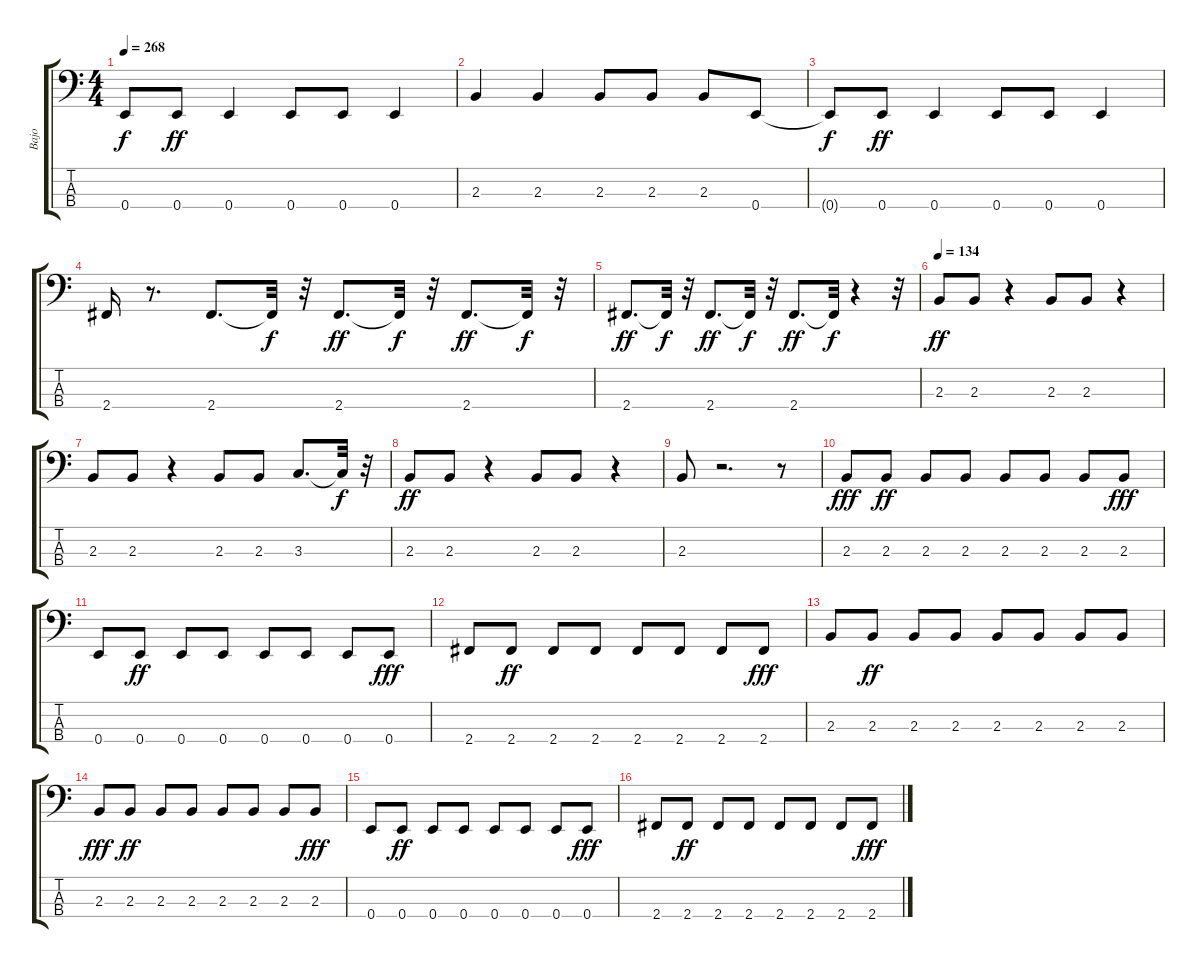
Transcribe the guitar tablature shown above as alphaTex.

\track ("Bajo" "Bajo") {instrument electricbassfinger}
\staff {score tabs}
\tuning (G2 D2 A1 E1) {hide}
\ts (4 4)
\tempo 268
\clef f4
\ks c
0.4{t}.8{dy f} 0.4.8{dy ff} 0.4.4 0.4.8 0.4.8 0.4.4 |
2.3.4 2.3.4 2.3.8 2.3.8 2.3.8 0.4.8 |
0.4{t}.8{dy f} 0.4.8{dy ff} 0.4.4 0.4.8 0.4.8 0.4.4 |
2.4.16 r.8{d} 2.4.8{d} 2.4{t}.32{dy f} r.32 2.4.8{d dy ff} 2.4{t}.32{dy f} r.32 2.4.8{d dy ff} 2.4{t}.32{dy f} r.32 |
2.4.8{d dy ff} 2.4{t}.32{dy f} r.32 2.4.8{d dy ff} 2.4{t}.32{dy f} r.32 2.4.8{d dy ff} 2.4{t}.32{dy f} r.4 r.32 |
\tempo 134
2.3.8{dy ff} 2.3.8 r.4 2.3.8 2.3.8 r.4 |
2.3.8 2.3.8 r.4 2.3.8 2.3.8 3.3.8{d} 3.3{t}.32{dy f} r.32 |
2.3.8{dy ff} 2.3.8 r.4 2.3.8 2.3.8 r.4 |
2.3.8 r.2{d} r.8 |
2.3.8{dy fff} 2.3.8{dy ff} 2.3.8 2.3.8 2.3.8 2.3.8 2.3.8 2.3.8{dy fff} |
0.4.8 0.4.8{dy ff} 0.4.8 0.4.8 0.4.8 0.4.8 0.4.8 0.4.8{dy fff} |
2.4.8 2.4.8{dy ff} 2.4.8 2.4.8 2.4.8 2.4.8 2.4.8 2.4.8{dy fff} |
2.3.8 2.3.8{dy ff} 2.3.8 2.3.8 2.3.8 2.3.8 2.3.8 2.3.8 |
2.3.8{dy fff} 2.3.8{dy ff} 2.3.8 2.3.8 2.3.8 2.3.8 2.3.8 2.3.8{dy fff} |
0.4.8 0.4.8{dy ff} 0.4.8 0.4.8 0.4.8 0.4.8 0.4.8 0.4.8{dy fff} |
2.4.8 2.4.8{dy ff} 2.4.8 2.4.8 2.4.8 2.4.8 2.4.8 2.4.8{dy fff}
